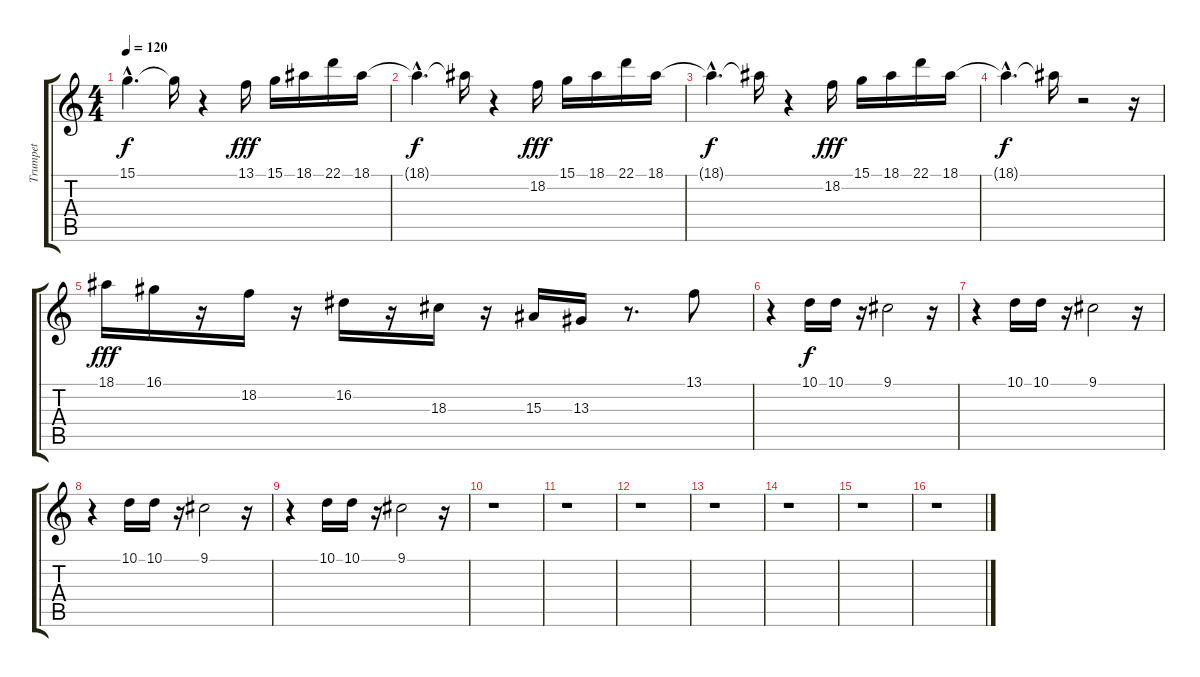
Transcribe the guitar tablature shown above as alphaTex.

\track ("Trumpet" "Trumpet") {instrument trumpet}
\staff {score tabs}
\tuning (E4 B3 G3 D3 A2 E2) {hide}
\ts (4 4)
\tempo 120
\clef g2
\ks c
15.1{hac t}.4{d dy f} 15.1{t}.16 r.4 13.1.16{dy fff} 15.1.16 18.1.16 22.1.16 18.1.16 |
18.1{hac t}.4{d dy f} 18.1{t}.16 r.4 18.2.16{dy fff} 15.1.16 18.1.16 22.1.16 18.1.16 |
18.1{hac t}.4{d dy f} 18.1{t}.16 r.4 18.2.16{dy fff} 15.1.16 18.1.16 22.1.16 18.1.16 |
18.1{hac t}.4{d dy f} 18.1{t}.16 r.2 r.16 |
18.1.16{dy fff} 16.1.16 r.16 18.2.16 r.16 16.2.16 r.16 18.3.16 r.16 15.3.16 13.3.16 r.8{d} 13.1.8 |
r.4 10.1.16{dy f} 10.1.16 r.16 9.1.2 r.16 |
r.4 10.1.16 10.1.16 r.16 9.1.2 r.16 |
r.4 10.1.16 10.1.16 r.16 9.1.2 r.16 |
r.4 10.1.16 10.1.16 r.16 9.1.2 r.16 |
r.1 |
r.1 |
r.1 |
r.1 |
r.1 |
r.1 |
r.1
